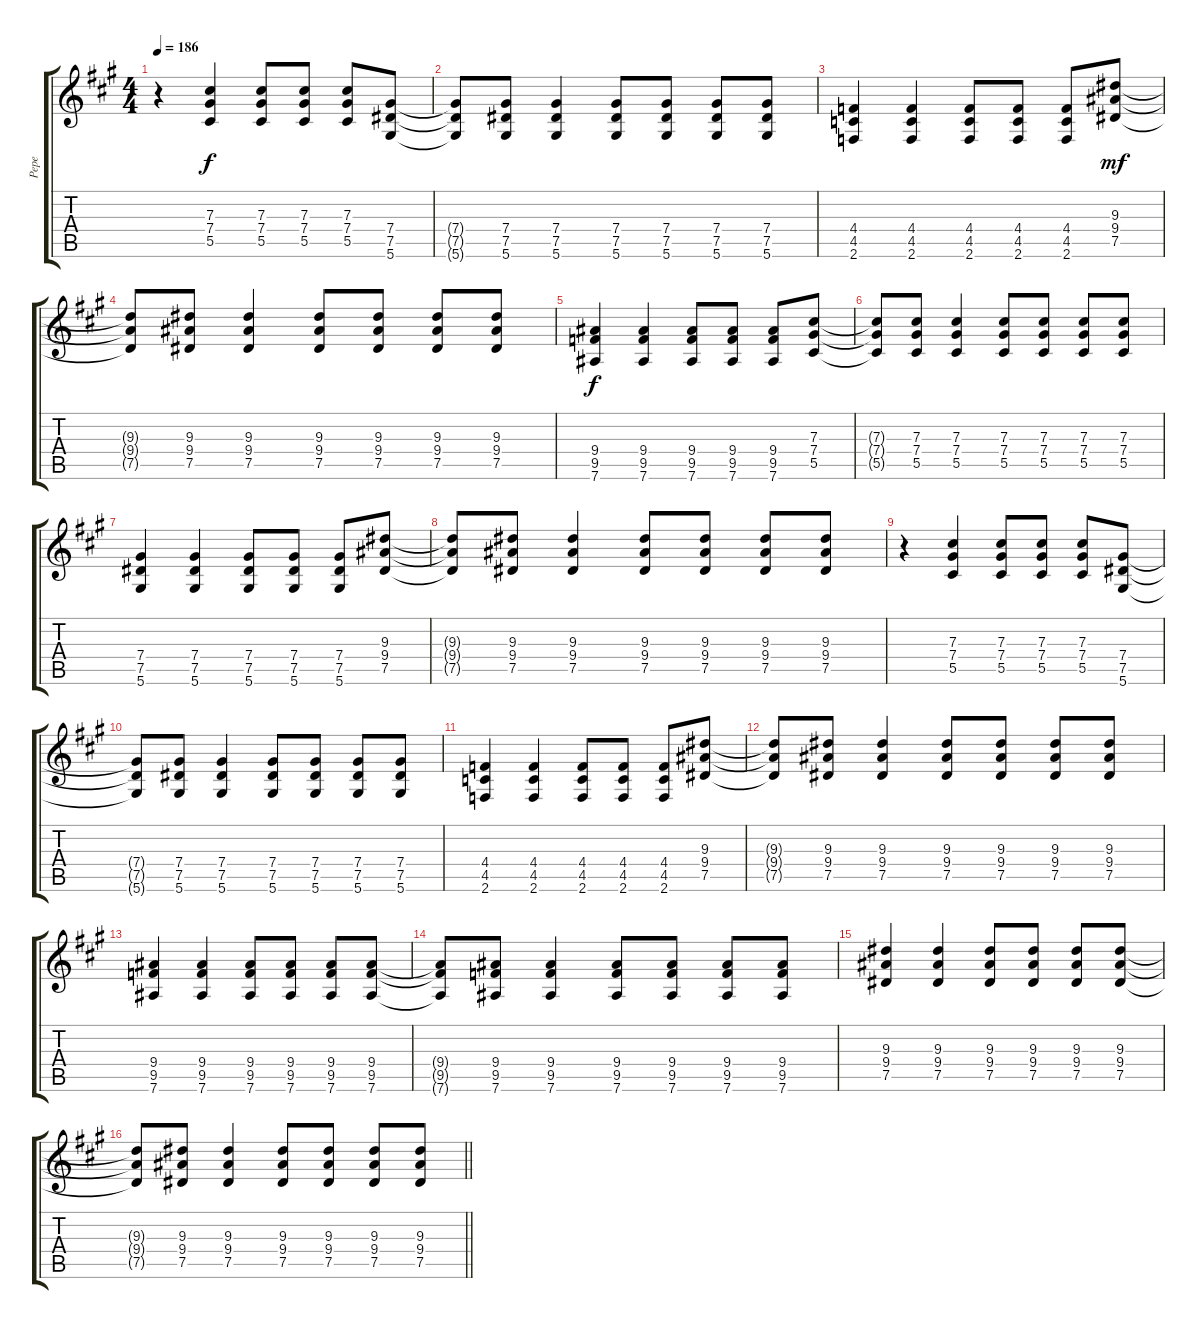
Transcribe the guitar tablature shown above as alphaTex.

\track ("Pepe" "Pepe") {instrument distortionguitar}
\staff {score tabs}
\tuning (Eb4 Bb3 Gb3 Db3 Ab2 Eb2) {hide}
\ts (4 4)
\tempo 186
\clef g2
\ks a
r.4{dy f} (7.3 7.4 5.5).4 (7.3 7.4 5.5).8 (7.3 7.4 5.5).8 (7.3 7.4 5.5).8 (7.4 7.5 5.6).8 |
(7.4{t} 7.5{t} 5.6{t}).8 (7.4 7.5 5.6).8 (7.4 7.5 5.6).4 (7.4 7.5 5.6).8 (7.4 7.5 5.6).8 (7.4 7.5 5.6).8 (7.4 7.5 5.6).8 |
(4.4 4.5 2.6).4 (4.4 4.5 2.6).4 (4.4 4.5 2.6).8 (4.4 4.5 2.6).8 (4.4 4.5 2.6).8 (9.3 9.4 7.5).8{dy mf} |
(9.3{t} 9.4{t} 7.5{t}).8 (9.3 9.4 7.5).8 (9.3 9.4 7.5).4 (9.3 9.4 7.5).8 (9.3 9.4 7.5).8 (9.3 9.4 7.5).8 (9.3 9.4 7.5).8 |
(9.4 9.5 7.6).4{dy f} (9.4 9.5 7.6).4 (9.4 9.5 7.6).8 (9.4 9.5 7.6).8 (9.4 9.5 7.6).8 (7.3 7.4 5.5).8 |
(7.3{t} 7.4{t} 5.5{t}).8 (7.3 7.4 5.5).8 (7.3 7.4 5.5).4 (7.3 7.4 5.5).8 (7.3 7.4 5.5).8 (7.3 7.4 5.5).8 (7.3 7.4 5.5).8 |
(7.4 7.5 5.6).4 (7.4 7.5 5.6).4 (7.4 7.5 5.6).8 (7.4 7.5 5.6).8 (7.4 7.5 5.6).8 (9.3 9.4 7.5).8 |
(9.3{t} 9.4{t} 7.5{t}).8 (9.3 9.4 7.5).8 (9.3 9.4 7.5).4 (9.3 9.4 7.5).8 (9.3 9.4 7.5).8 (9.3 9.4 7.5).8 (9.3 9.4 7.5).8 |
r.4 (7.3 7.4 5.5).4 (7.3 7.4 5.5).8 (7.3 7.4 5.5).8 (7.3 7.4 5.5).8 (7.4 7.5 5.6).8 |
(7.4{t} 7.5{t} 5.6{t}).8 (7.4 7.5 5.6).8 (7.4 7.5 5.6).4 (7.4 7.5 5.6).8 (7.4 7.5 5.6).8 (7.4 7.5 5.6).8 (7.4 7.5 5.6).8 |
(4.4 4.5 2.6).4 (4.4 4.5 2.6).4 (4.4 4.5 2.6).8 (4.4 4.5 2.6).8 (4.4 4.5 2.6).8 (9.3 9.4 7.5).8 |
(9.3{t} 9.4{t} 7.5{t}).8 (9.3 9.4 7.5).8 (9.3 9.4 7.5).4 (9.3 9.4 7.5).8 (9.3 9.4 7.5).8 (9.3 9.4 7.5).8 (9.3 9.4 7.5).8 |
(9.4 9.5 7.6).4 (9.4 9.5 7.6).4 (9.4 9.5 7.6).8 (9.4 9.5 7.6).8 (9.4 9.5 7.6).8 (9.4 9.5 7.6).8 |
(9.4{t} 9.5{t} 7.6{t}).8 (9.4 9.5 7.6).8 (9.4 9.5 7.6).4 (9.4 9.5 7.6).8 (9.4 9.5 7.6).8 (9.4 9.5 7.6).8 (9.4 9.5 7.6).8 |
(9.3 9.4 7.5).4 (9.3 9.4 7.5).4 (9.3 9.4 7.5).8 (9.3 9.4 7.5).8 (9.3 9.4 7.5).8 (9.3 9.4 7.5).8 |
\barLineRight lightlight
(9.3{t} 9.4{t} 7.5{t}).8 (9.3 9.4 7.5).8 (9.3 9.4 7.5).4 (9.3 9.4 7.5).8 (9.3 9.4 7.5).8 (9.3 9.4 7.5).8 (9.3 9.4 7.5).8
